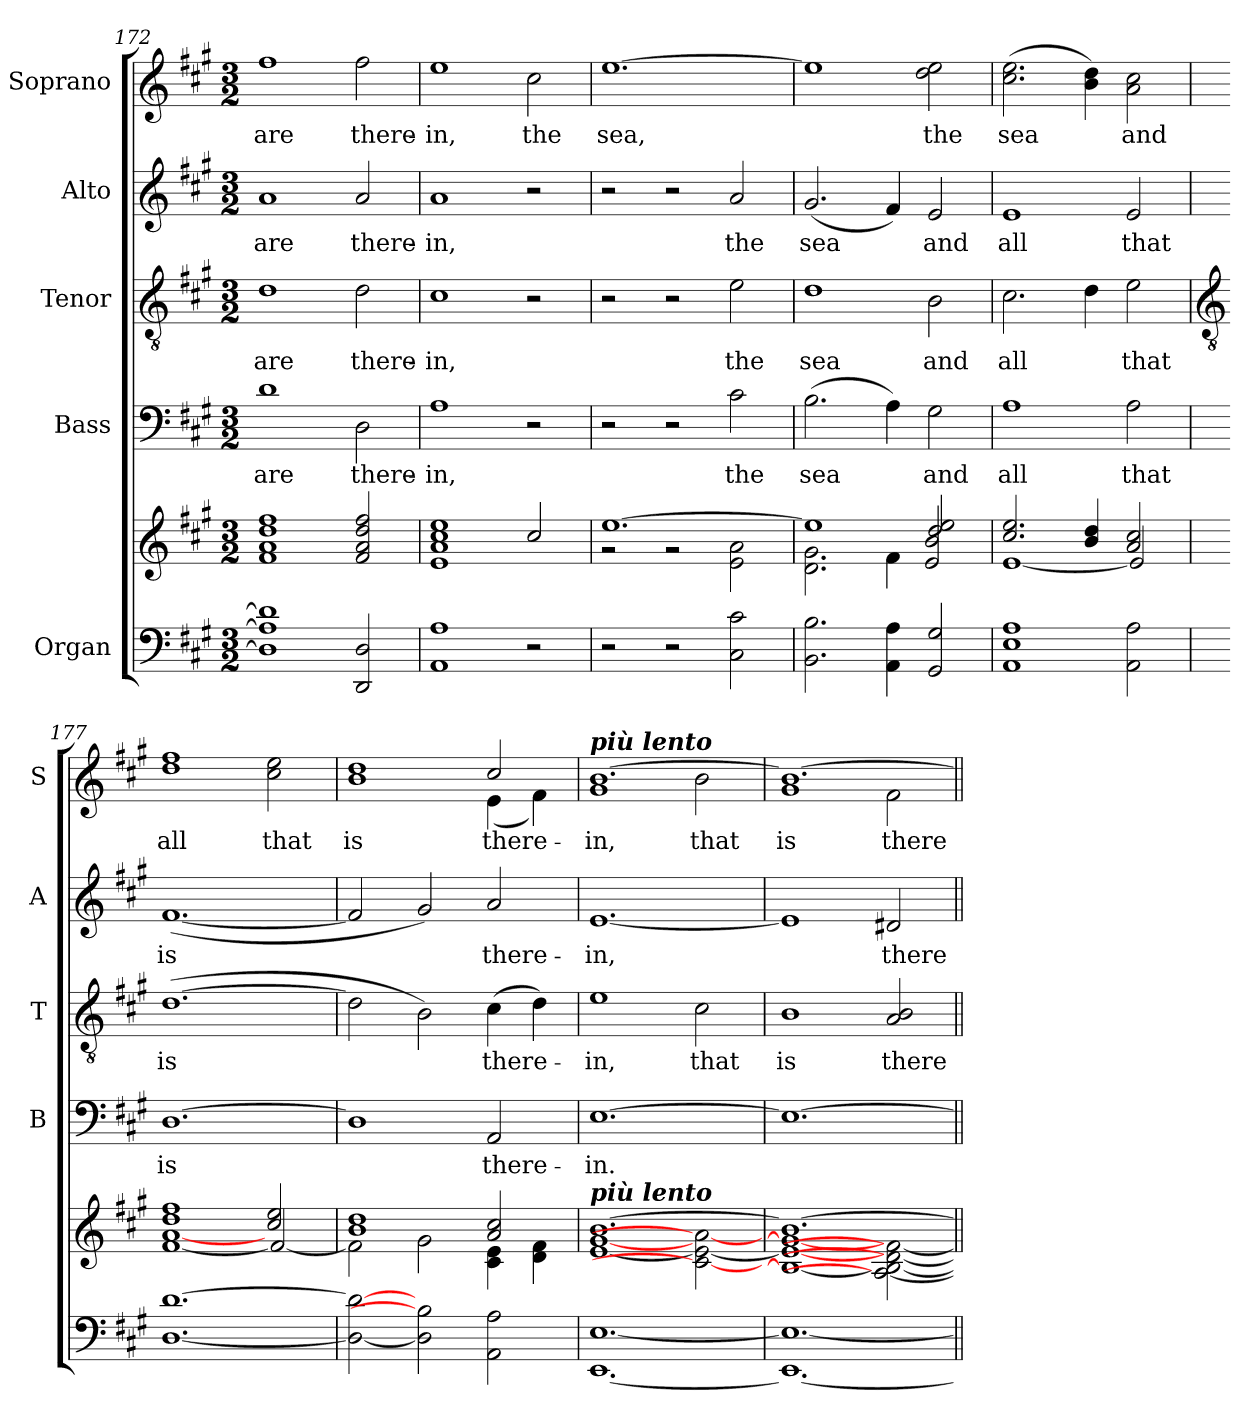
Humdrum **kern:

**kern	**kern	**kern	**text	**kern	**text	**kern	**text	**kern	**text
*part5	*part5	*part4	*part4	*part3	*part3	*part2	*part2	*part1	*part1
*staff6	*staff5	*staff4	*staff4	*staff3	*staff3	*staff2	*staff2	*staff1	*staff1
*I"Organ	*	*I"Bass	*	*I"Tenor	*	*I"Alto	*	*I"Soprano	*
*	*	*I'B	*	*I'T	*	*I'A	*	*I'S	*
*clefF4	*clefG2	*clefF4	*	*clefGv2	*	*clefG2	*	*clefG2	*
*k[f#c#g#]	*k[f#c#g#]	*k[f#c#g#]	*	*k[f#c#g#]	*	*k[f#c#g#]	*	*k[f#c#g#]	*
*A:	*A:	*A:	*	*A:	*	*A:	*	*A:	*
*M3/2	*M3/2	*M3/2	*	*M3/2	*	*M3/2	*	*M3/2	*
=172	=172	=172	=172	=172	=172	=172	=172	=172	=172
*	*^	*	*	*	*	*	*	*	*
!	!	!	!	!LO:LY:b	!	!LO:LY:b	!	!LO:LY:b	!	!LO:LY:b
*	*	*	*	*	*	*	*^	*	*	*
1D] 1A] 1d]	1f#/ 1a/ 1dd/ 1ff#/	1ryy	1d	are	1d	are	1a	1ryy	are	1ff#	are
!	!	!	!	!LO:LY:b	!	!LO:LY:b	!	!	!LO:LY:b	!	!LO:LY:b
2DD 2D	2f#/ 2a/ 2dd/ 2ff#/	2ryy	2D	there-	2d	there-	2a	2ryy	there-	2ff#	there-
=173	=173	=173	=173	=173	=173	=173	=173	=173	=173	=173	=173
!	!	!LO:N:vis=1	!	!LO:LY:b	!	!LO:LY:b	!	!	!LO:LY:b	!	!LO:LY:b
1AA 1A	1e/ 1a/ 1cc#/ 1ee/	1.ryy	1A	-in,	1c#	-in,	1a	1ryy	-in,	1ee	-in,
!	!	!	!	!	!	!	!	!	!	!	!LO:LY:b
2r	2cc#/	.	2r	.	2r	.	2r	2ryy	.	2cc#	the
=174	=174	=174	=174	=174	=174	=174	=174	=174	=174	=174	=174
!	!	!	!	!	!	!	!	!	!	!	!LO:LY:b
2r	[1.ee/	2r	2r	.	2r	.	2r	1ryy	.	[1.ee	sea,
2r	.	2r	2r	.	2r	.	2r	.	.	.	.
!	!	!	!	!LO:LY:b	!	!LO:LY:b	!	!	!LO:LY:b	!	!
2C# 2c#	.	2e\ 2a\	2c#	the	2e	the	2a	2ryy	the	.	.
=175	=175	=175	=175	=175	=175	=175	=175	=175	=175	=175	=175
!	!	!	!	!LO:LY:b	!	!LO:LY:b	!	!	!LO:LY:b	!	!
2.BB 2.B	1ee/]	2.d\ 2.g#\	(>2.B	sea	1d	sea	(<2.g#	1ryy	sea	1ee]	.
4AA 4A	.	4f#\	4A)	.	.	.	4f#)	.	.	.	.
!	!	!	!	!LO:LY:b	!	!LO:LY:b	!	!	!LO:LY:b	!	!LO:LY:b
2GG# 2G#	2dd/ 2ee/	2e/ 2b/	2G#	and	2B	and	2e	2ryy	and	2dd 2ee	the
=176	=176	=176	=176	=176	=176	=176	=176	=176	=176	=176	=176
!	!	!	!	!LO:LY:b	!	!LO:LY:b	!	!	!LO:LY:b	!	!LO:LY:b
1AA 1E 1A	2.cc#/ 2.ee/	[1e\	1A	all	2.c#	all	1e	1ryy	all	(>2.cc# 2.ee	sea
.	4b/ 4dd/	.	.	.	4d	.	.	.	.	4b 4dd)	.
!	!	!	!	!LO:LY:b	!	!LO:LY:b	!	!	!LO:LY:b	!	!LO:LY:b
2AA 2A	2a/ 2cc#/	2e/]	2A	that	2e	that	2e	2ryy	that	2a 2cc#	and
*	*	*	*	*	*	*	*v	*v	*	*	*
!!LO:LB:g=z
=177	=177	=177	=177	=177	=177	=177	=177	=177	=177	=177
*	*	*	*	*	*clefGv2	*	*	*	*	*
*^	*	*	*	*	*	*	*^	*	*	*
!	!	!	!	!	!LO:LY:b	!	!LO:LY:b	!	!	!LO:LY:b	!LO:N:vis=1	!LO:LY:b
*	*	*	*	*	*	*	*	*v	*v	*	*^	*
[1.D [1.d	1ryy	1dd/ 1ff#/	[1f#\ [1a\	[1.D	is	(>[1.d	is	(<[1.f#	is	1.ryy	1dd 1ff#	all
!	!	!	!	!	!	!	!	!	!	!	!	!LO:LY:b
.	2ryy	2cc#/ 2ee/	2f#/_	.	.	.	.	.	.	.	2cc# 2ee	that
=178	=178	=178	=178	=178	=178	=178	=178	=178	=178	=178	=178	=178
!	!	!	!	!	!	!	!	!	!	!	!	!LO:LY:b
2D_ 2d_	1ryy	1b/ 1dd/	2f#\]	1D]	.	2d]	.	2f#]	.	2ryy	1b 1dd	-is
2D] 2B]	.	.	2g#\	.	.	2B)	.	2g#)	.	2ryy	.	.
!	!	!	!	!	!LO:LY:b	!	!LO:LY:b	!	!LO:LY:b	!	!	!LO:LY:a
!	!	!	!	!	!	!	!	!	!	!	!	!LO:LY:b
2AA 2A	2ryy	2a/ 2cc#/	4c#\ 4e\	2AA	there-	(>4c#	there-	2a	there-	2cc#/	(>4e\	there-
.	.	.	4d\ 4f#\	.	.	4d)	.	.	.	.	4f#\)	.
=179	=179	=179	=179	=179	=179	=179	=179	=179	=179	=179	=179	=179
!	!	!	!	!	!	!	!	!	!	!LO:TX:a:Bi:t=più lento	!	!
!	!	!LO:TX:a:Bi:t=più lento	!	!	!	!	!	!	!	!	!	!
!LO:N:vis=1	!	!	!	!	!LO:LY:b	!	!LO:LY:b	!	!LO:LY:b	!	!	!LO:LY:a
!	!	!	!	!	!	!	!	!	!	!	!	!LO:LY:b
1.ryy	[1.EE [1.E	[1.b/	[1e\ [1g#\	[1.E	-in.	1e	in,	[1.e	-in,	[1.b/	1g#	in,
!	!	!	!	!	!	!	!LO:LY:b	!	!	!	!	!LO:LY:b
.	.	.	2c#\_ 2e\_ 2a\_	.	.	2c#	that	.	.	.	2b	that
=180	=180	=180	=180	=180	=180	=180	=180	=180	=180	=180	=180	=180
!LO:N:vis=1	!	!	!	!	!	!	!LO:LY:b	!	!	!	!	!LO:LY:b
1.ryy	1.EE_ 1.E_	1.b/_	1B\_ 1e\_ 1g#\_	1.E_	.	1B	is	1e]	.	1.b/_	1g#	is
!	!	!	!	!	!	!	!LO:LY:b	!	!LO:LY:b	!	!	!LO:LY:b
.	.	.	2A\_ 2B\_ 2d#\_ 2f#\_	.	.	2A 2B	there-	2d#X	there-	.	2f#\	there-
*v	*v	*	*	*	*	*	*	*	*	*v	*v	*
*	*v	*v	*	*	*	*	*	*	*	*
=||	=||	=||	=||	=||	=||	=||	=||	=||	=||
*-	*-	*-	*-	*-	*-	*-	*-	*-	*-
